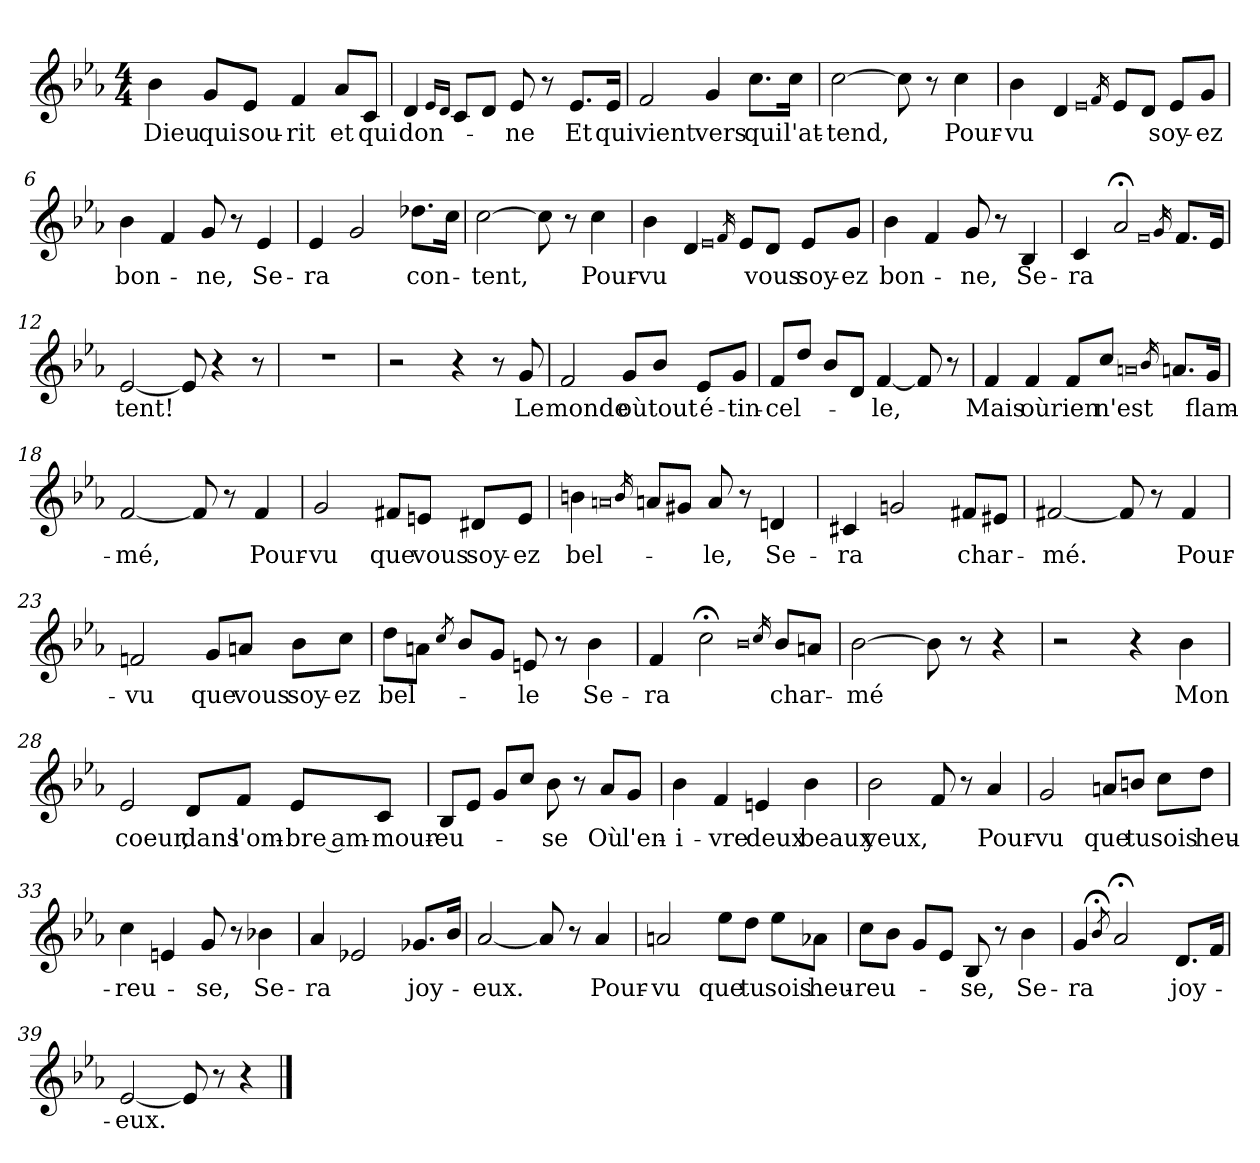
**kern	**text
*part1	*part1
*staff1	*staff1
*clefG2	*
*k[b-e-a-]	*
*M4/4	*
=1	=1
!	!LO:LY:b
4b-\	Dieu
!	!LO:LY:b
8g/L	qui
!	!LO:LY:b
8e-/J	sou-
!	!LO:LY:b
4f/	-rit
!	!LO:LY:b
8a-/L	et
!	!LO:LY:b
8c/J	qui
=2	=2
!	!LO:LY:b
4d/	don-
16qe-/LL	.
16qd/JJ	.
8c/L	.
8d/J	.
!	!LO:LY:b
8e-/	-ne
8r	.
!	!LO:LY:b
8.e-/L	Et
!	!LO:LY:b
16e-/Jk	qui
=3	=3
!	!LO:LY:b
2f/	vient
!	!LO:LY:b
4g/	vers
!	!LO:LY:b
8.cc\L	qui
!	!LO:LY:b
16cc\Jk	l'at-
=4	=4
!	!LO:LY:b
[2cc\	-tend,
8cc\]	.
8r	.
!	!LO:LY:b
4cc\	Pour-
=5	=5
!	!LO:LY:b
4b-\	-vu
4d/	.
0qe-	.
16qf/	.
8e-/L	.
8d/J	.
!	!LO:LY:b
8e-/L	soy-
!	!LO:LY:b
8g/J	-ez
=6	=6
!	!LO:LY:b
4b-\	bon-
4f/	.
!	!LO:LY:b
8g/	-ne,
8r	.
!	!LO:LY:b
4e-/	Se-
!!LO:LB:g=z
=7	=7
!	!LO:LY:b
4e-/	-ra
2g/	.
!	!LO:LY:b
8.dd-X\L	con-
16cc\Jk	.
=8	=8
!	!LO:LY:b
[2cc\	-tent,
8cc\]	.
8r	.
!	!LO:LY:b
4cc\	Pour-
=9	=9
!	!LO:LY:b
4b-\	-vu
4d/	.
0qe-	.
16qf/	.
8e-/L	.
!	!LO:LY:b
8d/J	vous
!	!LO:LY:b
8e-/L	soy-
!	!LO:LY:b
8g/J	-ez
=10	=10
!	!LO:LY:b
4b-\	bon-
4f/	.
!	!LO:LY:b
8g/	-ne,
8r	.
!	!LO:LY:b
4B-/	Se-
=11	=11
!	!LO:LY:b
4c/	-ra
2a-;</	.
0qf	.
16qg/	.
8.f/L	.
16e-/Jk	.
=12	=12
!	!LO:LY:b
[2e-/	-tent!
8e-/]	.
4r	.
8r	.
=13	=13
1r	.
=14	=14
2r	.
4r	.
8r	.
!	!LO:LY:b
8g/	Le
!!LO:LB:g=z
=15	=15
!	!LO:LY:b
2f/	monde
!	!LO:LY:b
8g/L	où
!	!LO:LY:b
8b-/J	tout
!	!LO:LY:b
8e-/L	é-
!	!LO:LY:b
8g/J	-tin-
=16	=16
!	!LO:LY:b
8f/L	-cel-
8dd/J	.
8b-/L	.
8d/J	.
!	!LO:LY:b
[4f/	-le,
8f/]	.
8r	.
=17	=17
!	!LO:LY:b
4f/	Mais
!	!LO:LY:b
4f/	où
!	!LO:LY:b
8f/L	rien
!	!LO:LY:b
8cc/J	n'est
0qan	.
16qb-/	.
8.a/L	.
!	!LO:LY:b
16g/Jk	-flam-
=18	=18
!	!LO:LY:b
[2f/	-mé,
8f/]	.
8r	.
!	!LO:LY:b
4f/	Pour-
=19	=19
!	!LO:LY:b
2g/	-vu
!	!LO:LY:b
8f#X/L	que
!	!LO:LY:b
8en/J	vous
!	!LO:LY:b
8d#X/L	soy-
!	!LO:LY:b
8e/J	-ez
!!LO:LB:g=z
=20	=20
!	!LO:LY:b
4bn\	bel-
0qan	.
16qb/	.
8a/L	.
8g#X/J	.
!	!LO:LY:b
8a/	-le,
8r	.
!	!LO:LY:b
4dn/	Se-
=21	=21
!	!LO:LY:b
4c#X/	-ra
2gn/	.
!	!LO:LY:b
8f#X/L	char-
8e#X/J	.
=22	=22
!	!LO:LY:b
[2f#X/	-mé.
8f#/]	.
8r	.
!	!LO:LY:b
4f#/	Pour-
=23	=23
!	!LO:LY:b
2fn/	-vu
!	!LO:LY:b
8g/L	que
!	!LO:LY:b
8an/J	vous
!	!LO:LY:b
8b-\L	soy-
!	!LO:LY:b
8cc\J	-ez
=24	=24
!	!LO:LY:b
8dd\L	bel-
8an\J	.
8qcc/	.
8b-/L	.
8g/J	.
!	!LO:LY:b
8en/	-le
8r	.
!	!LO:LY:b
4b-\	Se-
=25	=25
!	!LO:LY:b
4f/	-ra
2cc;<\	.
0qb-	.
16qcc/	.
!	!LO:LY:b
8b-/L	char-
8an/J	.
!!LO:LB:g=z
=26	=26
!	!LO:LY:b
[2b-\	-mé
8b-\]	.
8r	.
4r	.
=27	=27
2r	.
4r	.
!	!LO:LY:b
4b-\	Mon
=28	=28
!	!LO:LY:b
2e-/	coeur,
!	!LO:LY:b
8d/L	dans
!	!LO:LY:b
8f/J	l'om-
!	!LO:LY:b
8e-/L	-bre am-
!	!LO:LY:b
8c/J	-mour-
=29	=29
!	!LO:LY:b
8B-/L	-eu-
8e-/J	.
8g/L	.
8cc/J	.
!	!LO:LY:b
8b-\	-se
8r	.
!	!LO:LY:b
8a-/L	Où
!	!LO:LY:b
8g/J	l'en-
=30	=30
!	!LO:LY:b
4b-\	-i-
!	!LO:LY:b
4f/	-vre
!	!LO:LY:b
4en/	deux
!	!LO:LY:b
4b-\	beaux
=31	=31
!	!LO:LY:b
2b-\	yeux,
8f/	.
8r	.
!	!LO:LY:b
4a-/	Pour-
!!LO:LB:g=z
=32	=32
!	!LO:LY:b
2g/	-vu
!	!LO:LY:b
8an/L	que
!	!LO:LY:b
8bn/J	tu
!	!LO:LY:b
8cc\L	sois
!	!LO:LY:b
8dd\J	heu-
=33	=33
!	!LO:LY:b
4cc\	-reu-
4en/	.
!	!LO:LY:b
8g/	-se,
8r	.
!	!LO:LY:b
4b-X\	Se-
=34	=34
!	!LO:LY:b
4a-/	-ra
2e-X/	.
!	!LO:LY:b
8.g-X/L	joy-
16b-/Jk	.
=35	=35
!	!LO:LY:b
[2a-/	-eux.
8a-/]	.
8r	.
!	!LO:LY:b
4a-/	Pour-
=36	=36
!	!LO:LY:b
2an/	-vu
!	!LO:LY:b
8ee-\L	que
!	!LO:LY:b
8dd\J	tu
!	!LO:LY:b
8ee-\L	sois
!	!LO:LY:b
8a-X\J	heu-
=37	=37
!	!LO:LY:b
8cc\L	-reu-
8b-\J	.
8g/L	.
8e-/J	.
!	!LO:LY:b
8B-/	-se,
8r	.
!	!LO:LY:b
4b-\	Se-
=38	=38
!	!LO:LY:b
4g/	-ra
8qb-;</	.
2a-;</	.
!	!LO:LY:b
8.d/L	joy-
16f/Jk	.
!!LO:LB:g=z
=39	=39
!	!LO:LY:b
[2e-/	-eux.
8e-/]	.
8r	.
4r	.
==	==
*-	*-
